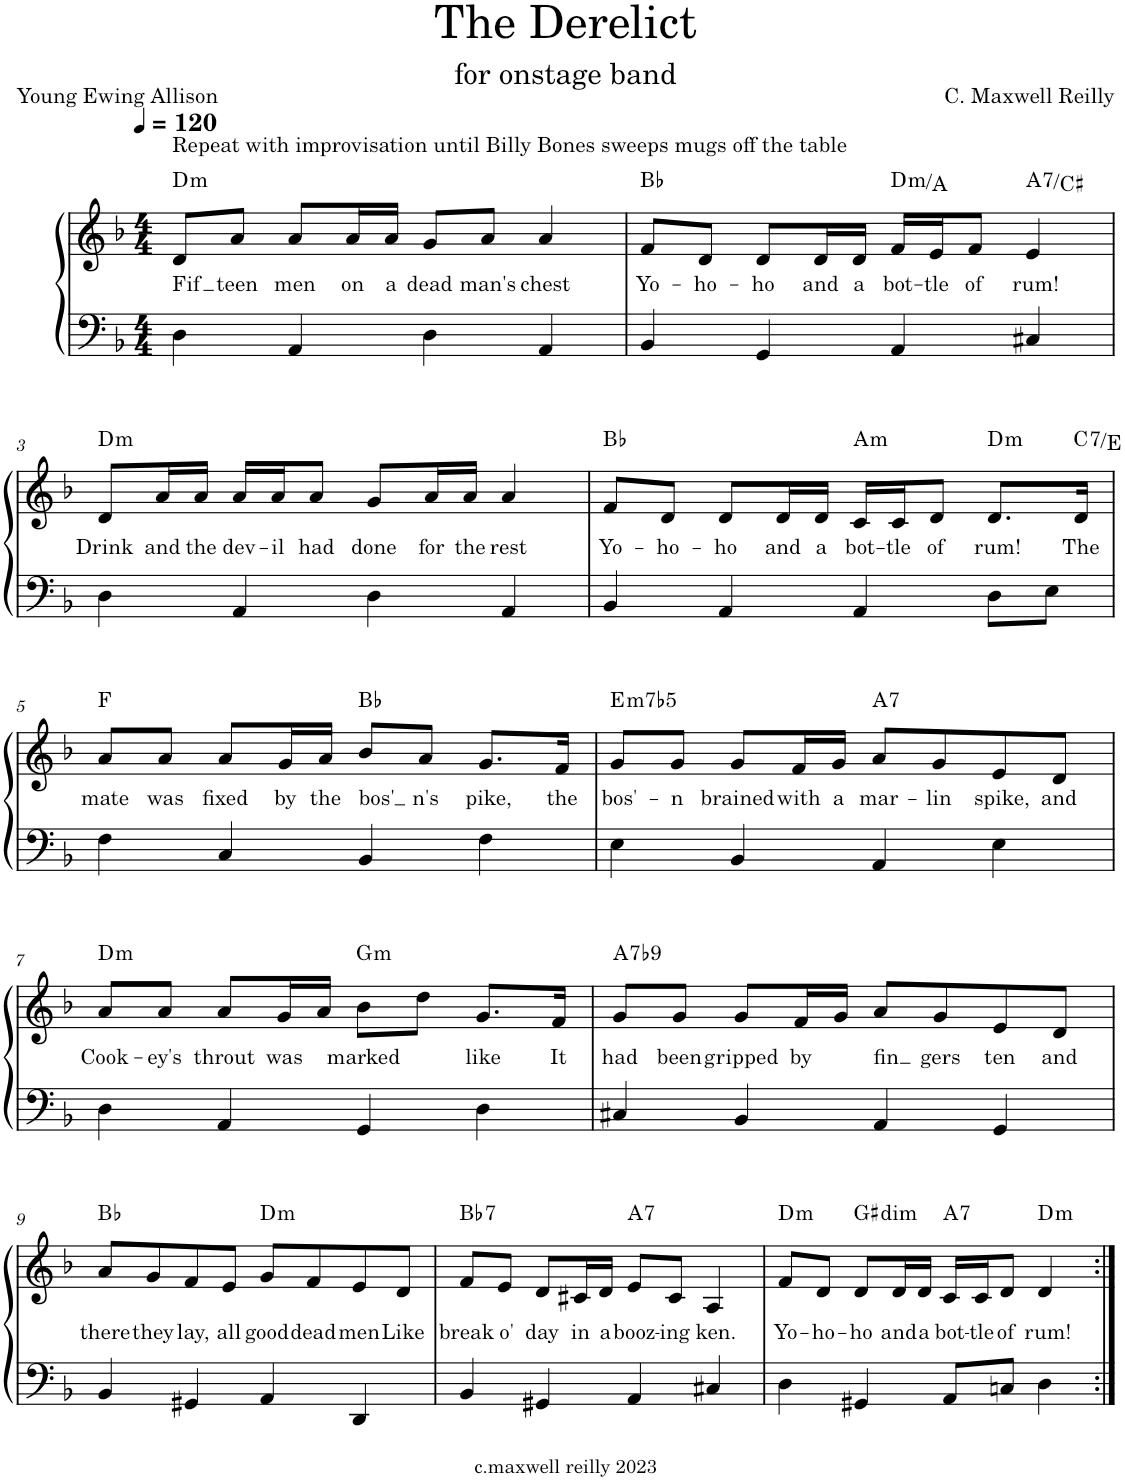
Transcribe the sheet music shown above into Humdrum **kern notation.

**kern	**kern	**text	**harte
*part1	*part1	*part1	*part1
*staff2	*staff1	*staff1	*
*I"Piano	*	*	*
*I'Pno.	*	*	*
*clefF4	*clefG2	*	*
*k[b-]	*k[b-]	*	*
*M4/4	*M4/4	*	*
*MM120	*MM120	*	*
=1	=1	=1	=1
!	!LO:TX:a:t=Repeat with improvisation until Billy Bones sweeps mugs off the table	!	!
!	!	!LO:LY:b	!LO:H:kt=m
4D\	8d/L	Fif	D:min
!	!	!LO:LY:b	!
.	8a/J	teen	.
!	!	!LO:LY:b	!
4AA/	8a/L	men	.
!	!	!LO:LY:b	!
.	16a/L	on	.
!	!	!LO:LY:b	!
.	16a/JJ	a	.
!	!	!LO:LY:b	!
4D\	8g/L	dead	.
!	!	!LO:LY:b	!
.	8a/J	man's	.
!	!	!LO:LY:b	!
4AA/	4a/	chest	.
=2	=2	=2	=2
!	!	!LO:LY:b	!
4BB-/	8f/L	Yo-	Bb:maj
!	!	!LO:LY:b	!
.	8d/J	-ho-	.
!	!	!LO:LY:b	!
4GG/	8d/L	-ho	.
!	!	!LO:LY:b	!
.	16d/L	and	.
!	!	!LO:LY:b	!
.	16d/JJ	a	.
!	!	!LO:LY:b	!LO:H:kt=m
4AA/	16f/LL	bot-	D:min/5
!	!	!LO:LY:b	!
.	16e/J	-tle	.
!	!	!LO:LY:b	!
.	8f/J	of	.
!	!	!LO:LY:b	!LO:H:kt=7
4C#X/	4e/	rum!	A:7/3
!!LO:LB:g=z
=3	=3	=3	=3
!	!	!LO:LY:b	!LO:H:kt=m
4D\	8d/L	Drink	D:min
!	!	!LO:LY:b	!
.	16a/L	and	.
!	!	!LO:LY:b	!
.	16a/JJ	the	.
!	!	!LO:LY:b	!
4AA/	16a/LL	dev-	.
!	!	!LO:LY:b	!
.	16a/J	-il	.
!	!	!LO:LY:b	!
.	8a/J	had	.
!	!	!LO:LY:b	!
4D\	8g/L	done	.
!	!	!LO:LY:b	!
.	16a/L	for	.
!	!	!LO:LY:b	!
.	16a/JJ	the	.
!	!	!LO:LY:b	!
4AA/	4a/	rest	.
=4	=4	=4	=4
!	!	!LO:LY:b	!
4BB-/	8f/L	Yo-	Bb:maj
!	!	!LO:LY:b	!
.	8d/J	-ho-	.
!	!	!LO:LY:b	!
4AA/	8d/L	-ho	.
!	!	!LO:LY:b	!
.	16d/L	and	.
!	!	!LO:LY:b	!
.	16d/JJ	a	.
!	!	!LO:LY:b	!LO:H:kt=m
4AA/	16c/LL	bot-	A:min
!	!	!LO:LY:b	!
.	16c/J	-tle	.
!	!	!LO:LY:b	!
.	8d/J	of	.
!	!	!LO:LY:b	!LO:H:kt=m
8D\L	8.d/L	rum!	D:min
8E\J	.	.	.
!	!	!LO:LY:b	!LO:H:kt=7
.	16d/Jk	The	C:7/3
!!LO:LB:g=z
=5	=5	=5	=5
!	!	!LO:LY:b	!
4F\	8a/L	mate	F:maj
!	!	!LO:LY:b	!
.	8a/J	was	.
!	!	!LO:LY:b	!
4C/	8a/L	fixed	.
!	!	!LO:LY:b	!
.	16g/L	by	.
!	!	!LO:LY:b	!
.	16a/JJ	the	.
!	!	!LO:LY:b	!
4BB-/	8b-/L	bos'	Bb:maj
!	!	!LO:LY:b	!
.	8a/J	n's	.
!	!	!LO:LY:b	!
4F\	8.g/L	pike,	.
!	!	!LO:LY:b	!
.	16f/Jk	the	.
=6	=6	=6	=6
!	!	!LO:LY:b	!LO:H:kt=m7b5
4E\	8g/L	bos'-	E:hdim7
!	!	!LO:LY:b	!
.	8g/J	-n	.
!	!	!LO:LY:b	!
4BB-/	8g/L	brained	.
!	!	!LO:LY:b	!
.	16f/L	with	.
!	!	!LO:LY:b	!
.	16g/JJ	a	.
!	!	!LO:LY:b	!LO:H:kt=7
4AA/	8a/L	mar-	A:7
!	!	!LO:LY:b	!
.	8g/	-lin	.
!	!	!LO:LY:b	!
4E\	8e/	spike,	.
!	!	!LO:LY:b	!
.	8d/J	and	.
!!LO:LB:g=z
=7	=7	=7	=7
!	!	!LO:LY:b	!LO:H:kt=m
4D\	8a/L	Cook-	D:min
!	!	!LO:LY:b	!
.	8a/J	-ey's	.
!	!	!LO:LY:b	!
4AA/	8a/L	throut	.
!	!	!LO:LY:b	!
.	16g/L	was	.
.	16a/JJ	.	.
!	!	!LO:LY:b	!LO:H:kt=m
4GG/	8b-\L	marked	G:min
.	8dd\J	.	.
!	!	!LO:LY:b	!
4D\	8.g/L	-like	.
!	!	!LO:LY:b	!
.	16f/Jk	It	.
=8	=8	=8	=8
!	!	!LO:LY:b	!LO:H:kt=7
4C#X/	8g/L	had	A:7(b9)
!	!	!LO:LY:b	!
.	8g/J	been	.
!	!	!LO:LY:b	!
4BB-/	8g/L	gripped	.
!	!	!LO:LY:b	!
.	16f/L	by	.
.	16g/JJ	.	.
!	!	!LO:LY:b	!
4AA/	8a/L	fin	.
!	!	!LO:LY:b	!
.	8g/	gers	.
!	!	!LO:LY:b	!
4GG/	8e/	ten	.
!	!	!LO:LY:b	!
.	8d/J	and	.
!!LO:LB:g=z
=9	=9	=9	=9
!	!	!LO:LY:b	!
4BB-/	8a/L	there	Bb:maj
!	!	!LO:LY:b	!
.	8g/	they	.
!	!	!LO:LY:b	!
4GG#X/	8f/	lay,	.
!	!	!LO:LY:b	!
.	8e/J	all	.
!	!	!LO:LY:b	!LO:H:kt=m
4AA/	8g/L	good	D:min
!	!	!LO:LY:b	!
.	8f/	dead	.
!	!	!LO:LY:b	!
4DD/	8e/	men	.
!	!	!LO:LY:b	!
.	8d/J	Like	.
=10	=10	=10	=10
!	!	!LO:LY:b	!LO:H:kt=7
4BB-/	8f/L	break	Bb:7
!	!	!LO:LY:b	!
.	8e/J	o'	.
!	!	!LO:LY:b	!
4GG#X/	8d/L	day	.
!	!	!LO:LY:b	!
.	16c#X/L	in	.
!	!	!LO:LY:b	!
.	16d/JJ	a	.
!	!	!LO:LY:b	!LO:H:kt=7
4AA/	8e/L	booz-	A:7
!	!	!LO:LY:b	!
.	8c#/J	-ing	.
!	!	!LO:LY:b	!
4C#X/	4A/	ken.	.
=11	=11	=11	=11
!	!	!LO:LY:b	!LO:H:kt=m
4D\	8f/L	Yo-	D:min
!	!	!LO:LY:b	!
.	8d/J	-ho-	.
!	!	!LO:LY:b	!LO:H:kt=dim
4GG#X/	8d/L	-ho	G#:dim
!	!	!LO:LY:b	!
.	16d/L	and	.
!	!	!LO:LY:b	!
.	16d/JJ	a	.
!	!	!LO:LY:b	!LO:H:kt=7
8AA/L	16c/LL	bot-	A:7
!	!	!LO:LY:b	!
.	16c/J	-tle	.
!	!	!LO:LY:b	!
8Cn/J	8d/J	of	.
!	!	!LO:LY:b	!LO:H:kt=m
4D\	4d/	rum!	D:min
=:|!	=:|!	=:|!	=:|!
*-	*-	*-	*-
